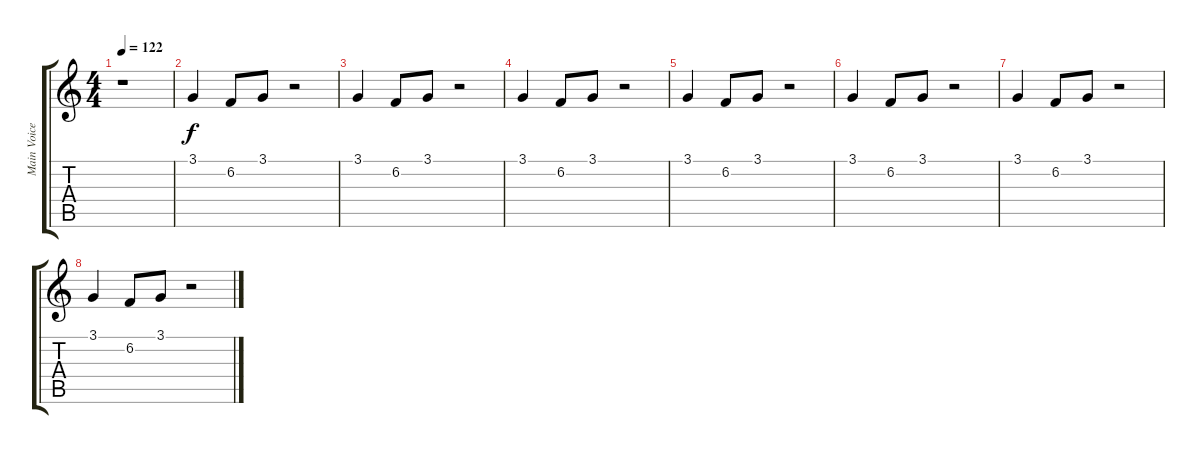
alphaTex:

\track ("Main Voice" "Main Voice") {instrument pad4choir}
\staff {score tabs}
\tuning (E4 B3 G3 D3 A2 E2) {hide}
\ts (4 4)
\tempo 122
\clef g2
\ks c
r.1{dy f} |
3.1.4 6.2.8 3.1.8 r.2 |
3.1.4 6.2.8 3.1.8 r.2 |
3.1.4 6.2.8 3.1.8 r.2 |
3.1.4 6.2.8 3.1.8 r.2 |
3.1.4 6.2.8 3.1.8 r.2 |
3.1.4 6.2.8 3.1.8 r.2 |
3.1.4 6.2.8 3.1.8 r.2
